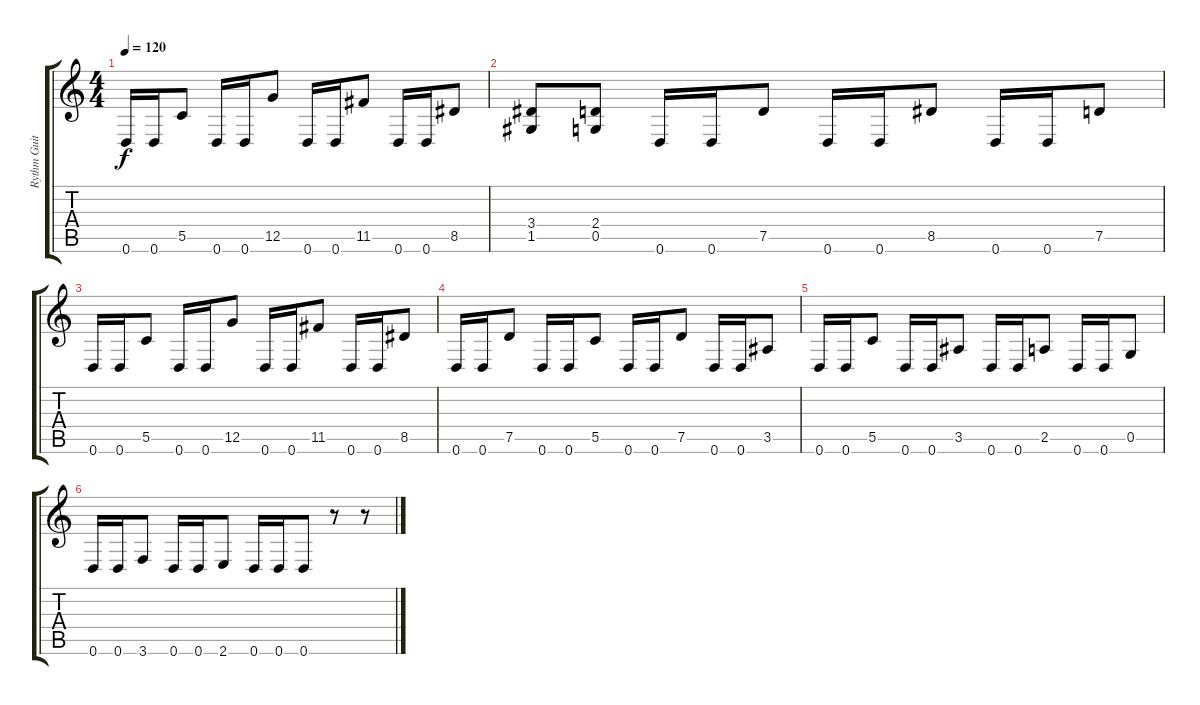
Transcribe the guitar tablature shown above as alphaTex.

\track ("Rythm Guitar" "Rythm Guit") {instrument distortionguitar}
\staff {score tabs}
\tuning (D4 A3 F3 C3 G2 D2) {hide}
\ts (4 4)
\tempo 120
\clef g2
\ks c
0.6.16{dy f} 0.6.16 5.5.8 0.6.16 0.6.16 12.5.8 0.6.16 0.6.16 11.5.8 0.6.16 0.6.16 8.5.8 |
(3.4 1.5).8 (2.4 0.5).8 0.6.16 0.6.16 7.5.8 0.6.16 0.6.16 8.5.8 0.6.16 0.6.16 7.5.8 |
0.6.16 0.6.16 5.5.8 0.6.16 0.6.16 12.5.8 0.6.16 0.6.16 11.5.8 0.6.16 0.6.16 8.5.8 |
0.6.16 0.6.16 7.5.8 0.6.16 0.6.16 5.5.8 0.6.16 0.6.16 7.5.8 0.6.16 0.6.16 3.5.8 |
0.6.16 0.6.16 5.5.8 0.6.16 0.6.16 3.5.8 0.6.16 0.6.16 2.5.8 0.6.16 0.6.16 0.5.8 |
0.6.16 0.6.16 3.6.8 0.6.16 0.6.16 2.6.8 0.6.16 0.6.16 0.6.8 r.8 r.8
